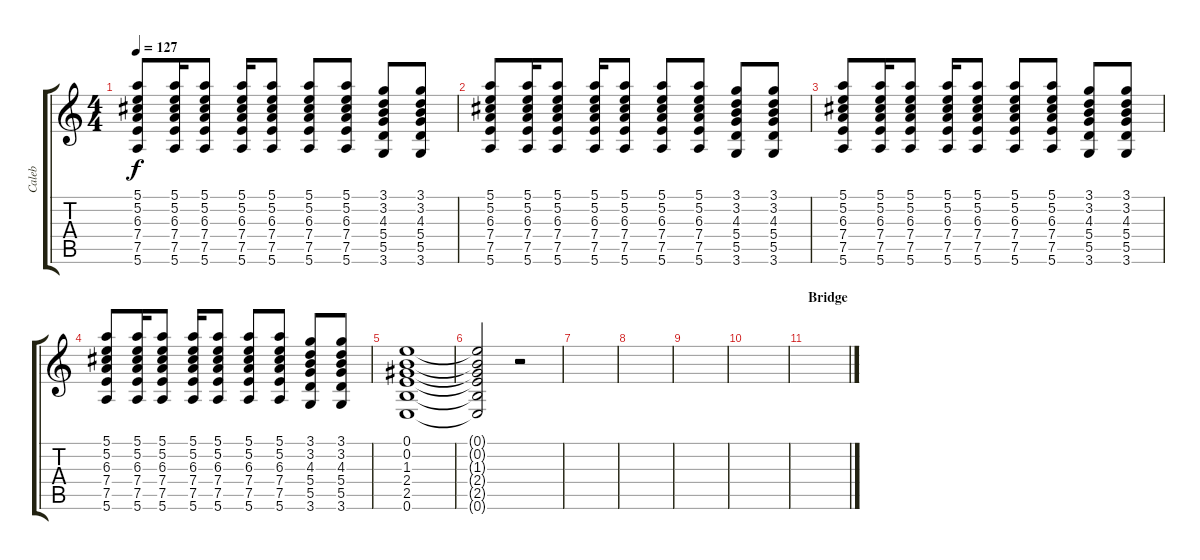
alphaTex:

\track ("Caleb" "Caleb") {instrument distortionguitar}
\staff {score tabs}
\tuning (E4 B3 G3 D3 A2 E2) {hide}
\ts (4 4)
\tempo 127
\clef g2
\ks c
(5.1 5.2 6.3 7.4 7.5 5.6).8{dy f} (5.1 5.2 6.3 7.4 7.5 5.6).16 (5.1 5.2 6.3 7.4 7.5 5.6).8 (5.1 5.2 6.3 7.4 7.5 5.6).16 (5.1 5.2 6.3 7.4 7.5 5.6).8 (5.1 5.2 6.3 7.4 7.5 5.6).8 (5.1 5.2 6.3 7.4 7.5 5.6).8 (3.1 3.2 4.3 5.4 5.5 3.6).8 (3.1 3.2 4.3 5.4 5.5 3.6).8 |
(5.1 5.2 6.3 7.4 7.5 5.6).8 (5.1 5.2 6.3 7.4 7.5 5.6).16 (5.1 5.2 6.3 7.4 7.5 5.6).8 (5.1 5.2 6.3 7.4 7.5 5.6).16 (5.1 5.2 6.3 7.4 7.5 5.6).8 (5.1 5.2 6.3 7.4 7.5 5.6).8 (5.1 5.2 6.3 7.4 7.5 5.6).8 (3.1 3.2 4.3 5.4 5.5 3.6).8 (3.1 3.2 4.3 5.4 5.5 3.6).8 |
(5.1 5.2 6.3 7.4 7.5 5.6).8 (5.1 5.2 6.3 7.4 7.5 5.6).16 (5.1 5.2 6.3 7.4 7.5 5.6).8 (5.1 5.2 6.3 7.4 7.5 5.6).16 (5.1 5.2 6.3 7.4 7.5 5.6).8 (5.1 5.2 6.3 7.4 7.5 5.6).8 (5.1 5.2 6.3 7.4 7.5 5.6).8 (3.1 3.2 4.3 5.4 5.5 3.6).8 (3.1 3.2 4.3 5.4 5.5 3.6).8 |
(5.1 5.2 6.3 7.4 7.5 5.6).8 (5.1 5.2 6.3 7.4 7.5 5.6).16 (5.1 5.2 6.3 7.4 7.5 5.6).8 (5.1 5.2 6.3 7.4 7.5 5.6).16 (5.1 5.2 6.3 7.4 7.5 5.6).8 (5.1 5.2 6.3 7.4 7.5 5.6).8 (5.1 5.2 6.3 7.4 7.5 5.6).8 (3.1 3.2 4.3 5.4 5.5 3.6).8 (3.1 3.2 4.3 5.4 5.5 3.6).8 |
(0.1 0.2 1.3 2.4 2.5 0.6).1{volume 0} |
(0.1{t} 0.2{t} 1.3{t} 2.4{t} 2.5{t} 0.6{t}).2 r.2{volume 10} |
|
|
|
|
\section ("" "Bridge")
